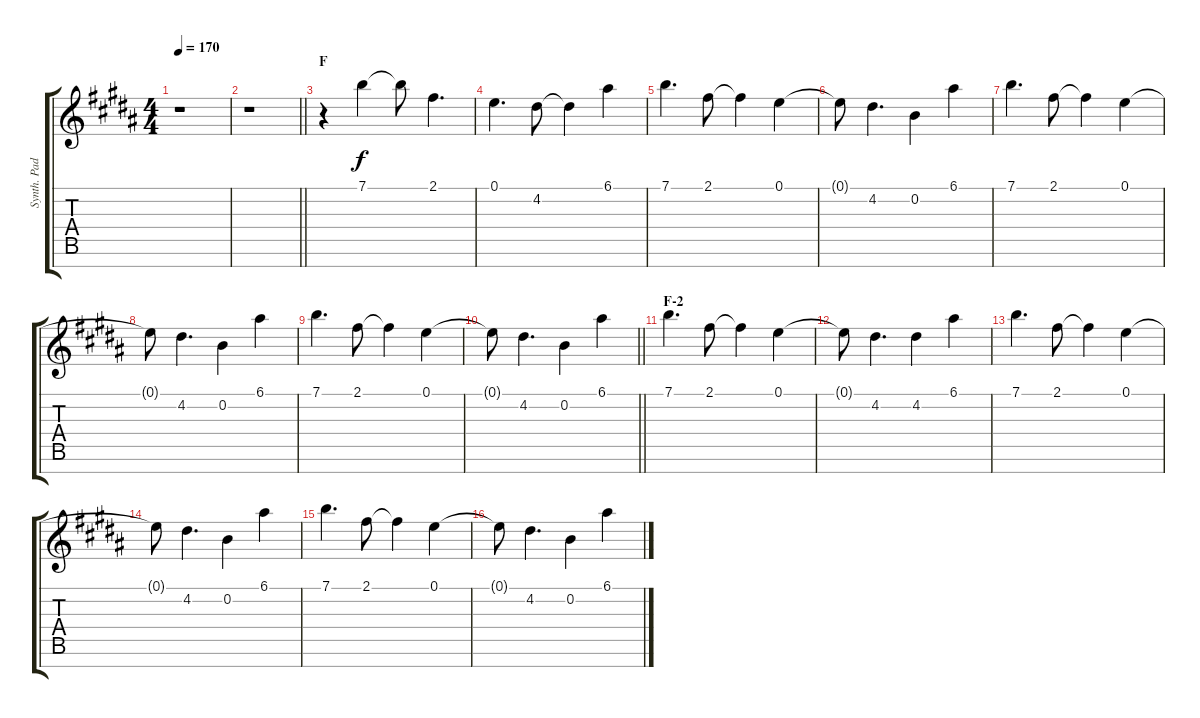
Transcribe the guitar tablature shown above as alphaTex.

\track ("Synth. Pad" "Synth. Pad") {instrument fx5brightness}
\staff {score tabs}
\tuning (E5 B4 G4 D4 A3 E3 B2) {hide}
\ts (4 4)
\tempo 170
\clef g2
\ks b
r.1{dy f} |
\barLineRight lightlight
r.1 |
\section ("" "F")
r.4 7.1.4 7.1{t}.8 2.1.4{d} |
0.1.4{d} 4.2.8 4.2{t}.4 6.1.4 |
7.1.4{d} 2.1.8 2.1{t}.4 0.1.4 |
0.1{t}.8 4.2.4{d} 0.2.4 6.1.4 |
7.1.4{d} 2.1.8 2.1{t}.4 0.1.4 |
0.1{t}.8 4.2.4{d} 0.2.4 6.1.4 |
7.1.4{d} 2.1.8 2.1{t}.4 0.1.4 |
\barLineRight lightlight
0.1{t}.8 4.2.4{d} 0.2.4 6.1.4 |
\section ("" "F-2")
7.1.4{d} 2.1.8 2.1{t}.4 0.1.4 |
0.1{t}.8 4.2.4{d} 4.2.4 6.1.4 |
7.1.4{d} 2.1.8 2.1{t}.4 0.1.4 |
0.1{t}.8 4.2.4{d} 0.2.4 6.1.4 |
7.1.4{d} 2.1.8 2.1{t}.4 0.1.4 |
0.1{t}.8 4.2.4{d} 0.2.4 6.1.4
